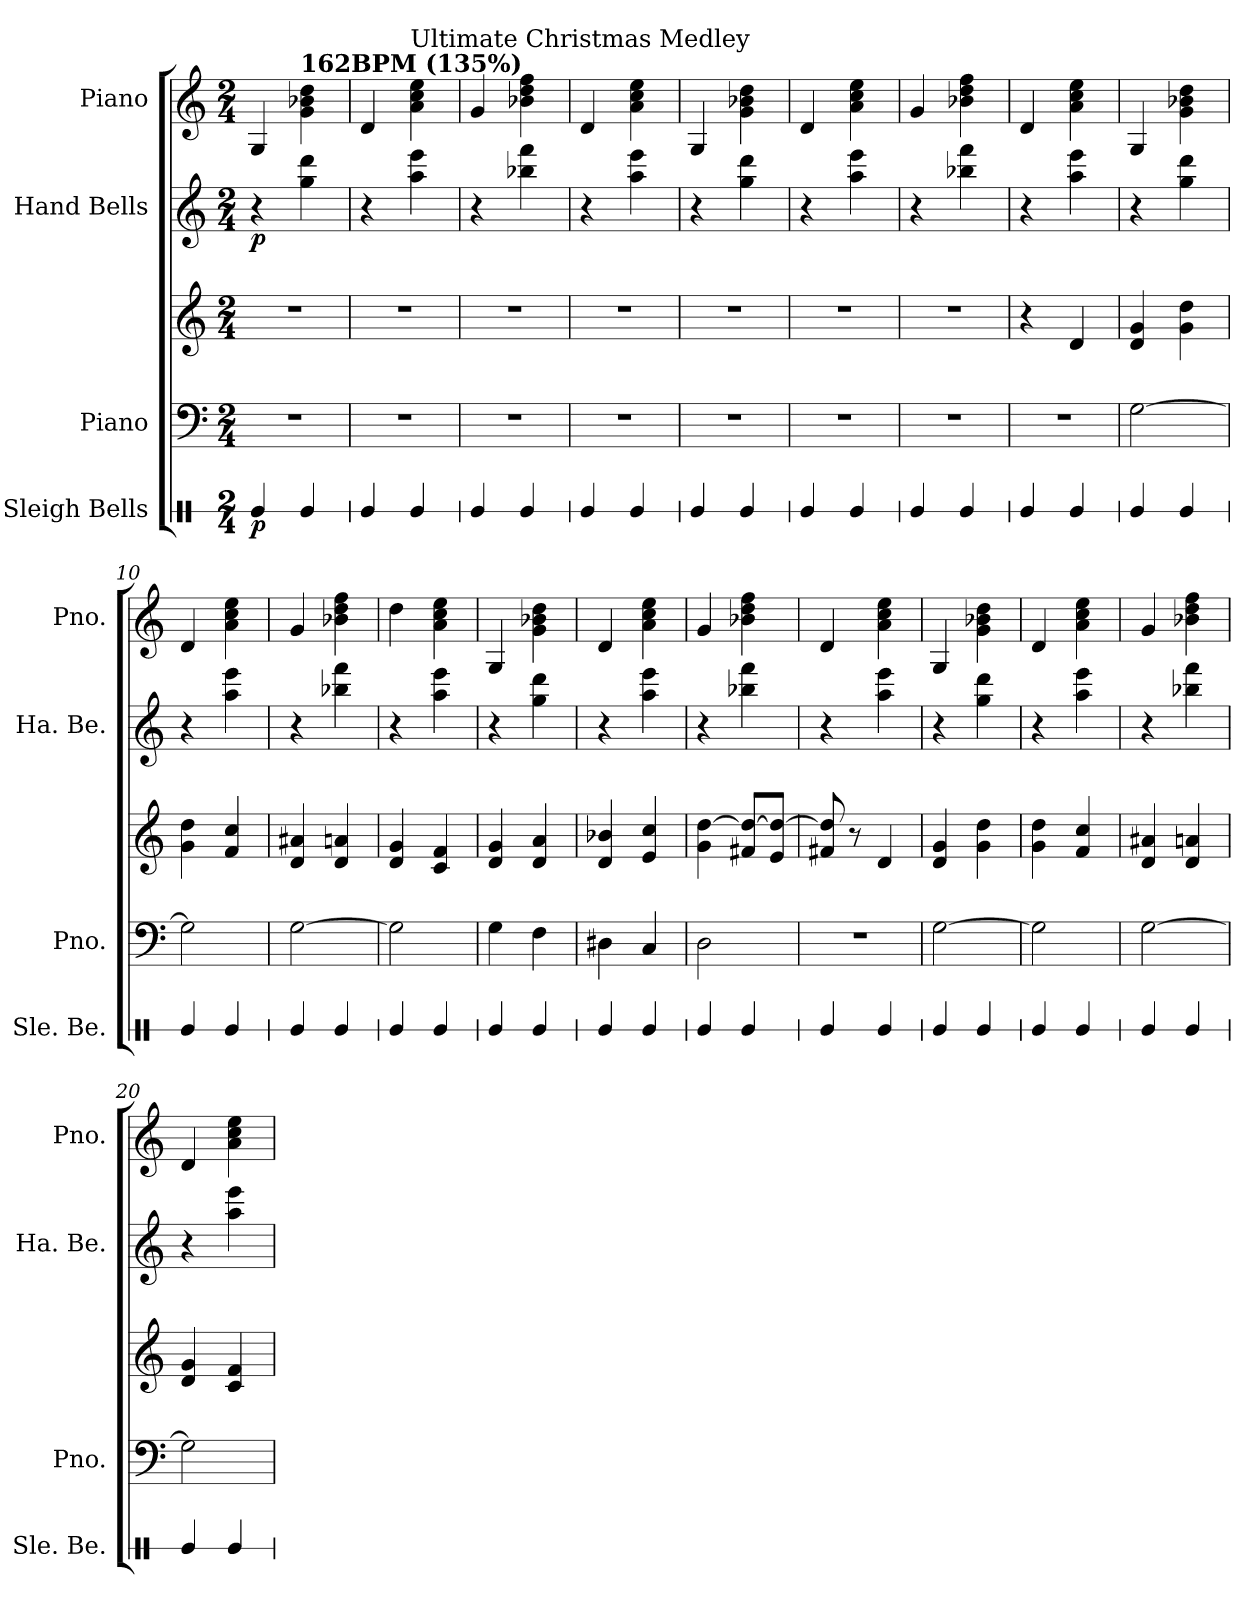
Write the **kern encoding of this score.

**kern	**dynam	**kern	**kern	**kern	**dynam	**kern
*part4	*part4	*part3	*part3	*part2	*part2	*part1
*staff5	*staff5	*staff4	*staff3	*staff2	*staff2	*staff1
*I"Sleigh Bells	*	*I"Piano	*	*I"Hand Bells	*	*I"Piano
*I'Sle. Be.	*	*I'Pno.	*	*I'Ha. Be.	*	*I'Pno.
*stria1	*	*	*	*	*	*
*clefX	*	*clefF4	*clefG2	*clefG2	*	*clefG2
*k[]	*	*k[]	*k[]	*k[]	*	*k[]
*M2/4	*	*M2/4	*M2/4	*M2/4	*	*M2/4
=1	=1	=1	=1	=1	=1	=1
!	!LO:DY:b	!	!	!	!LO:DY:b	!
4Re/	p	2r	2r	4r	p	4G/
!	!	!	!	!	!	!LO:TX:a:B:t=162BPM (135%)
4Re/	.	.	.	4gg\ 4ddd\	.	4g\ 4b-X\ 4dd\
=2	=2	=2	=2	=2	=2	=2
4Re/	.	2r	2r	4r	.	4d/
!	!	!	!	!	!	!LO:TX:a:t=Ultimate Christmas Medley
4Re/	.	.	.	4aa\ 4eee\	.	4a\ 4cc\ 4ee\
=3	=3	=3	=3	=3	=3	=3
4Re/	.	2r	2r	4r	.	4g/
4Re/	.	.	.	4bb-X\ 4fff\	.	4b-X\ 4dd\ 4ff\
=4	=4	=4	=4	=4	=4	=4
4Re/	.	2r	2r	4r	.	4d/
4Re/	.	.	.	4aa\ 4eee\	.	4a\ 4cc\ 4ee\
=5	=5	=5	=5	=5	=5	=5
4Re/	.	2r	2r	4r	.	4G/
4Re/	.	.	.	4gg\ 4ddd\	.	4g\ 4b-X\ 4dd\
=6	=6	=6	=6	=6	=6	=6
4Re/	.	2r	2r	4r	.	4d/
4Re/	.	.	.	4aa\ 4eee\	.	4a\ 4cc\ 4ee\
=7	=7	=7	=7	=7	=7	=7
4Re/	.	2r	2r	4r	.	4g/
4Re/	.	.	.	4bb-X\ 4fff\	.	4b-X\ 4dd\ 4ff\
=8	=8	=8	=8	=8	=8	=8
4Rei/	.	2r	4r	4r	.	4di/
4Rei/	.	.	4di/	4aai\ 4eeei\	.	4ai\ 4cci\ 4eei\
=9	=9	=9	=9	=9	=9	=9
4Rei/	.	[2Gi\	4di/ 4gi/	4r	.	4Gi/
4Rei/	.	.	4gi\ 4ddi\	4ggi\ 4dddi\	.	4gi\ 4b-Xi\ 4ddi\
=10	=10	=10	=10	=10	=10	=10
4Rei/	.	2Gi\]	4gi\ 4ddi\	4r	.	4di/
4Rei/	.	.	4fi/ 4cci/	4aai\ 4eeei\	.	4ai\ 4cci\ 4eei\
!!LO:LB:g=z
=11	=11	=11	=11	=11	=11	=11
4Rei/	.	[2Gi\	4di/ 4a#Xi/	4r	.	4gi/
4Rei/	.	.	4di/ 4ani/	4bb-Xi\ 4fffi\	.	4b-Xi\ 4ddi\ 4ffi\
=12	=12	=12	=12	=12	=12	=12
4Rei/	.	2Gi\]	4di/ 4gi/	4r	.	4ddi\
4Rei/	.	.	4ci/ 4fi/	4aai\ 4eeei\	.	4ai\ 4cci\ 4eei\
=13	=13	=13	=13	=13	=13	=13
4Rei/	.	4Gi\	4di/ 4gi/	4r	.	4Gi/
4Rei/	.	4Fi\	4di/ 4ai/	4ggi\ 4dddi\	.	4gi\ 4b-Xi\ 4ddi\
=14	=14	=14	=14	=14	=14	=14
4Rei/	.	4D#Xi\	4di/ 4b-Xi/	4r	.	4di/
4Rei/	.	4Ci/	4ei/ 4cci/	4aai\ 4eeei\	.	4ai\ 4cci\ 4eei\
=15	=15	=15	=15	=15	=15	=15
4Rei/	.	2Di\	4gi\ [4ddi\	4r	.	4gi/
4Rei/	.	.	8f#Xi/ 8ddi/_L	4bb-Xi\ 4fffi\	.	4b-Xi\ 4ddi\ 4ffi\
.	.	.	8ei/ 8ddi/_J	.	.	.
=16	=16	=16	=16	=16	=16	=16
4Rei/	.	2r	8f#Xi/ 8ddi/]	4r	.	4di/
.	.	.	8r	.	.	.
4Rei/	.	.	4di/	4aai\ 4eeei\	.	4ai\ 4cci\ 4eei\
=17	=17	=17	=17	=17	=17	=17
4Rei/	.	[2Gi\	4di/ 4gi/	4r	.	4Gi/
4Rei/	.	.	4gi\ 4ddi\	4ggi\ 4dddi\	.	4gi\ 4b-Xi\ 4ddi\
=18	=18	=18	=18	=18	=18	=18
4Rei/	.	2Gi\]	4gi\ 4ddi\	4r	.	4di/
4Rei/	.	.	4fi/ 4cci/	4aai\ 4eeei\	.	4ai\ 4cci\ 4eei\
=19	=19	=19	=19	=19	=19	=19
4Rei/	.	[2Gi\	4di/ 4a#Xi/	4r	.	4gi/
4Rei/	.	.	4di/ 4ani/	4bb-Xi\ 4fffi\	.	4b-Xi\ 4ddi\ 4ffi\
=20	=20	=20	=20	=20	=20	=20
4Rei/	.	2Gi\]	4di/ 4gi/	4r	.	4di/
4Rei/	.	.	4ci/ 4fi/	4aai\ 4eeei\	.	4ai\ 4cci\ 4eei\
=	=	=	=	=	=	=
*-	*-	*-	*-	*-	*-	*-
